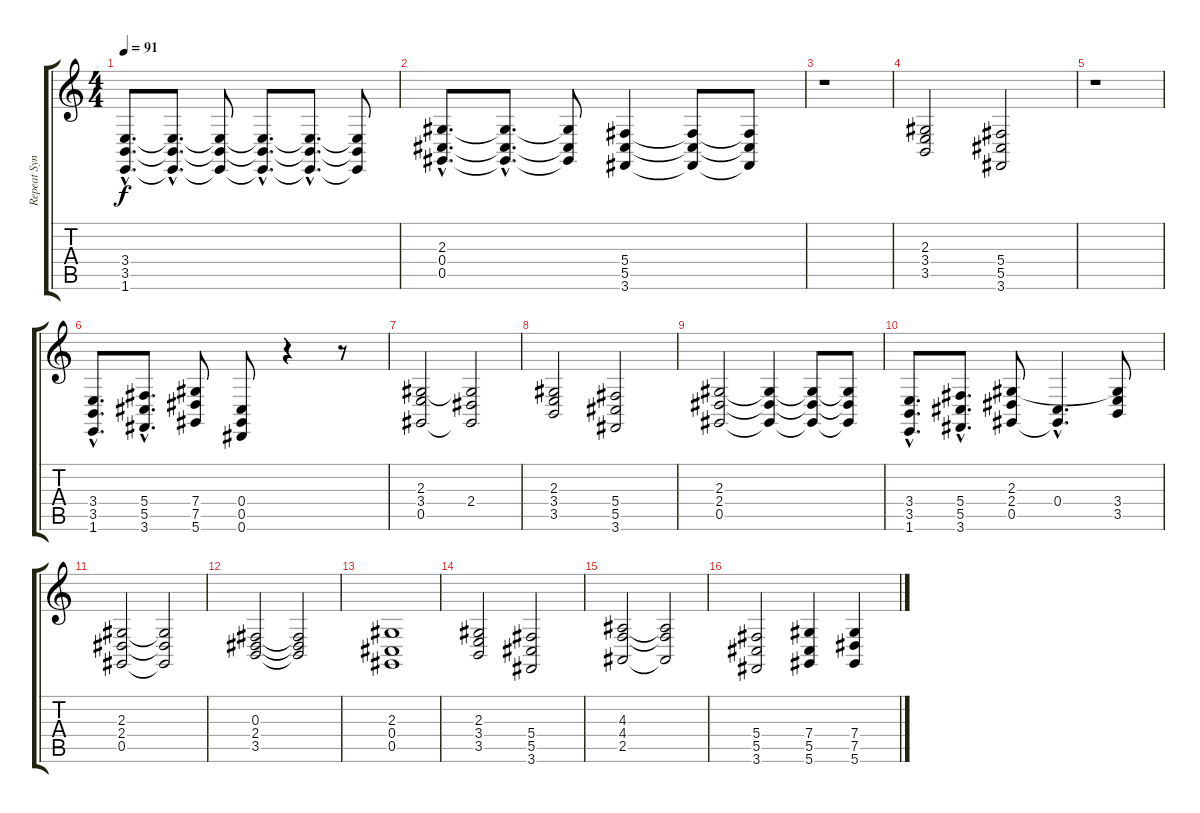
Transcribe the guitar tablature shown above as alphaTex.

\track ("Repeat Synth" "Repeat Syn") {instrument synthstrings2}
\staff {score tabs}
\tuning (Eb4 Bb3 Gb3 Db3 Ab2 Eb2) {hide}
\ts (4 4)
\tempo 91
\clef g2
\ks c
(3.4{hac} 3.5{hac} 1.6{hac}).8{d dy f} (3.4{hac t} 3.5{hac t} 1.6{hac t}).8{d} (3.4{t} 3.5{t} 1.6{t}).8 (3.4{hac t} 3.5{hac t} 1.6{hac t}).8{d} (3.4{hac t} 3.5{hac t} 1.6{hac t}).8{d} (3.4{t} 3.5{t} 1.6{t}).8 |
(2.3{hac} 0.4{hac} 0.5{hac}).8{d} (2.3{hac t} 0.4{hac t} 0.5{hac t}).8{d} (2.3{t} 0.4{t} 0.5{t}).8 (5.4 5.5 3.6).4 (5.4{t} 5.5{t} 3.6{t}).8 (5.4{t} 5.5{t} 3.6{t}).8 |
r.1 |
(2.3 3.4 3.5).2 (5.4 5.5 3.6).2 |
r.1 |
(3.4{hac} 3.5{hac} 1.6{hac}).8{d} (5.4{hac} 5.5{hac} 3.6{hac}).8{d} (7.4 7.5 5.6).8 (0.4 0.5 0.6).8 r.4 r.8 |
(2.3 3.4 0.5).2 (2.3{t} 2.4 0.5{t}).2 |
(2.3 3.4 3.5).2 (5.4 5.5 3.6).2 |
(2.3 2.4 0.5).2 (2.3{t} 2.4{t} 0.5{t}).4 (2.3{t} 2.4{t} 0.5{t}).8 (2.3{t} 2.4{t} 0.5{t}).8 |
(3.4{hac} 3.5{hac} 1.6{hac}).8{d} (5.4{hac} 5.5{hac} 3.6{hac}).8{d} (2.3 2.4 0.5).8 (0.4{hac} 0.5{hac t}).4{d} (2.3{t} 3.4 3.5).8 |
(2.3 2.4 0.5).2 (2.3{t} 2.4{t} 0.5{t}).2 |
(0.3 2.4 3.5).2 (0.3{t} 2.4{t} 3.5{t}).2 |
(2.3 0.4 0.5).1 |
(2.3 3.4 3.5).2 (5.4 5.5 3.6).2 |
(4.3 4.4 2.5).2 (4.3{t} 4.4{t} 2.5{t}).2 |
(5.4 5.5 3.6).2 (7.4 5.5 5.6).4 (7.4 7.5 5.6).4
